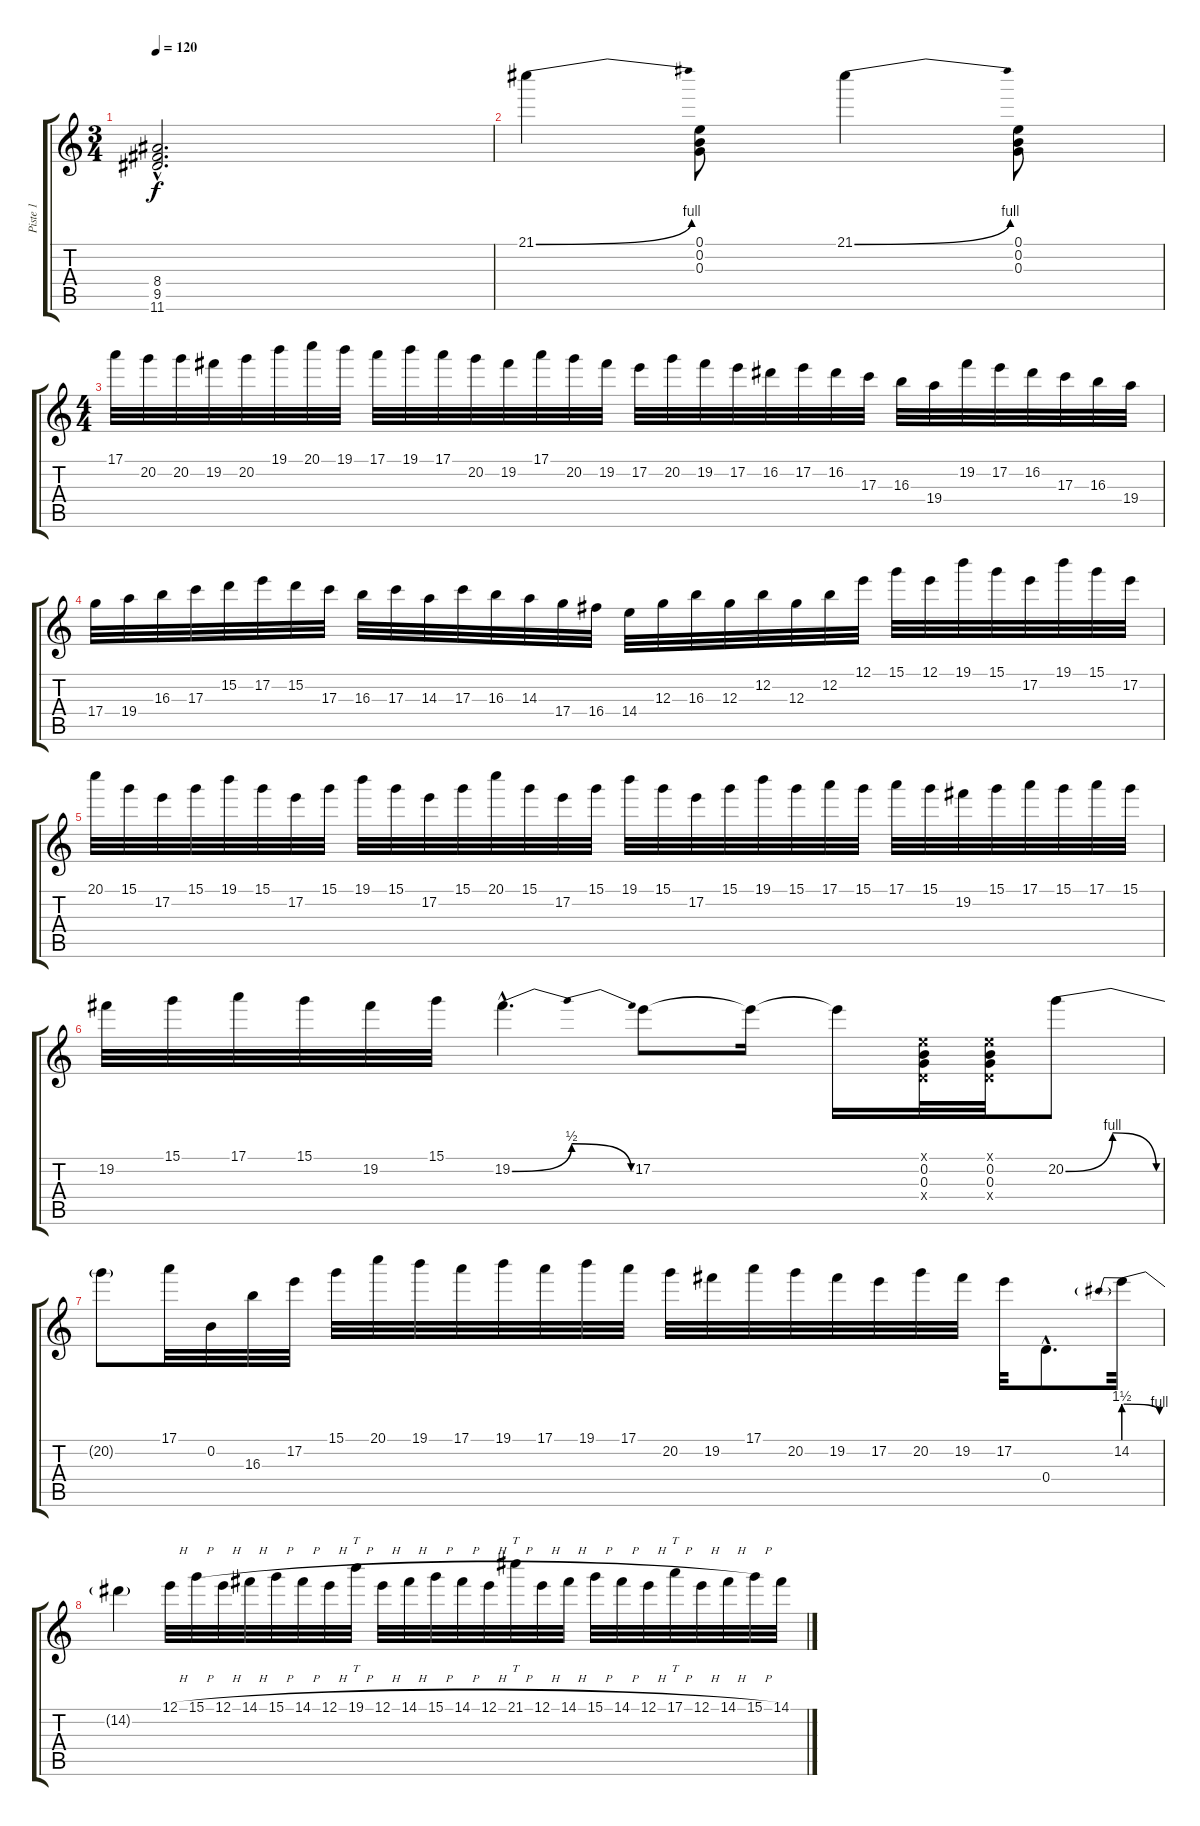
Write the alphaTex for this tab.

\track ("Piste 1" "Piste 1") {instrument overdrivenguitar}
\staff {score tabs}
\tuning (E4 B3 G3 D3 A2 E2) {hide}
\ts (3 4)
\tempo 120
\clef g2
\ks c
(8.4{hac t} 9.5{hac t} 11.6{hac t}).2{d dy f} |
21.1{be (bend 0 0 60 4)}.4 (0.1 0.2 0.3).8 21.1{be (bend 0 0 60 4)}.4 (0.1 0.2 0.3).8 |
\ts (4 4)
17.1.32 20.2.32 20.2.32 19.2.32 20.2.32 19.1.32 20.1.32 19.1.32 17.1.32 19.1.32 17.1.32 20.2.32 19.2.32 17.1.32 20.2.32 19.2.32 17.2.32 20.2.32 19.2.32 17.2.32 16.2.32 17.2.32 16.2.32 17.3.32 16.3.32 19.4.32 19.2.32 17.2.32 16.2.32 17.3.32 16.3.32 19.4.32 |
17.4.32 19.4.32 16.3.32 17.3.32 15.2.32 17.2.32 15.2.32 17.3.32 16.3.32 17.3.32 14.3.32 17.3.32 16.3.32 14.3.32 17.4.32 16.4.32 14.4.32 12.3.32 16.3.32 12.3.32 12.2.32 12.3.32 12.2.32 12.1.32 15.1.32 12.1.32 19.1.32 15.1.32 17.2.32 19.1.32 15.1.32 17.2.32 |
20.1.32 15.1.32 17.2.32 15.1.32 19.1.32 15.1.32 17.2.32 15.1.32 19.1.32 15.1.32 17.2.32 15.1.32 20.1.32 15.1.32 17.2.32 15.1.32 19.1.32 15.1.32 17.2.32 15.1.32 19.1.32 15.1.32 17.1.32 15.1.32 17.1.32 15.1.32 19.2.32 15.1.32 17.1.32 15.1.32 17.1.32 15.1.32 |
19.2.32 15.1.32 17.1.32 15.1.32 19.2.32 15.1.32 19.2{be (bendrelease 0 0 30 2 30 2 60 0) hac}.4{d} 17.2.8 17.2{t}.16 17.2{t}.16 (0.1{x} 0.2 0.3 0.4{x}).32 (0.1{x} 0.2 0.3 0.4{x}).32 20.2{be (custom 0 0 30 4 58 0 60 0)}.8 |
20.2{t}.8 17.1.32 0.2.32 16.3.32 17.2.32 15.1.32 20.1.32 19.1.32 17.1.32 19.1.32 17.1.32 19.1.32 17.1.32 20.2.32 19.2.32 17.1.32 20.2.32 19.2.32 17.2.32 20.2.32 19.2.32 17.2.32 0.4{hac}.8{d} 14.2{be (prebendrelease 0 6 60 4)}.32 |
14.2{t}.4 12.1{h}.32 15.1{h}.32 12.1{h}.32 14.1{h}.32 15.1{h}.32 14.1{h}.32 12.1{h}.32 19.1{h}.32{tt} 12.1{h}.32 14.1{h}.32 15.1{h}.32 14.1{h}.32 12.1{h}.32 21.1{h}.32{tt} 12.1{h}.32 14.1{h}.32 15.1{h}.32 14.1{h}.32 12.1{h}.32 17.1{h}.32{tt} 12.1{h}.32 14.1{h}.32 15.1{h}.32 14.1{h}.32
